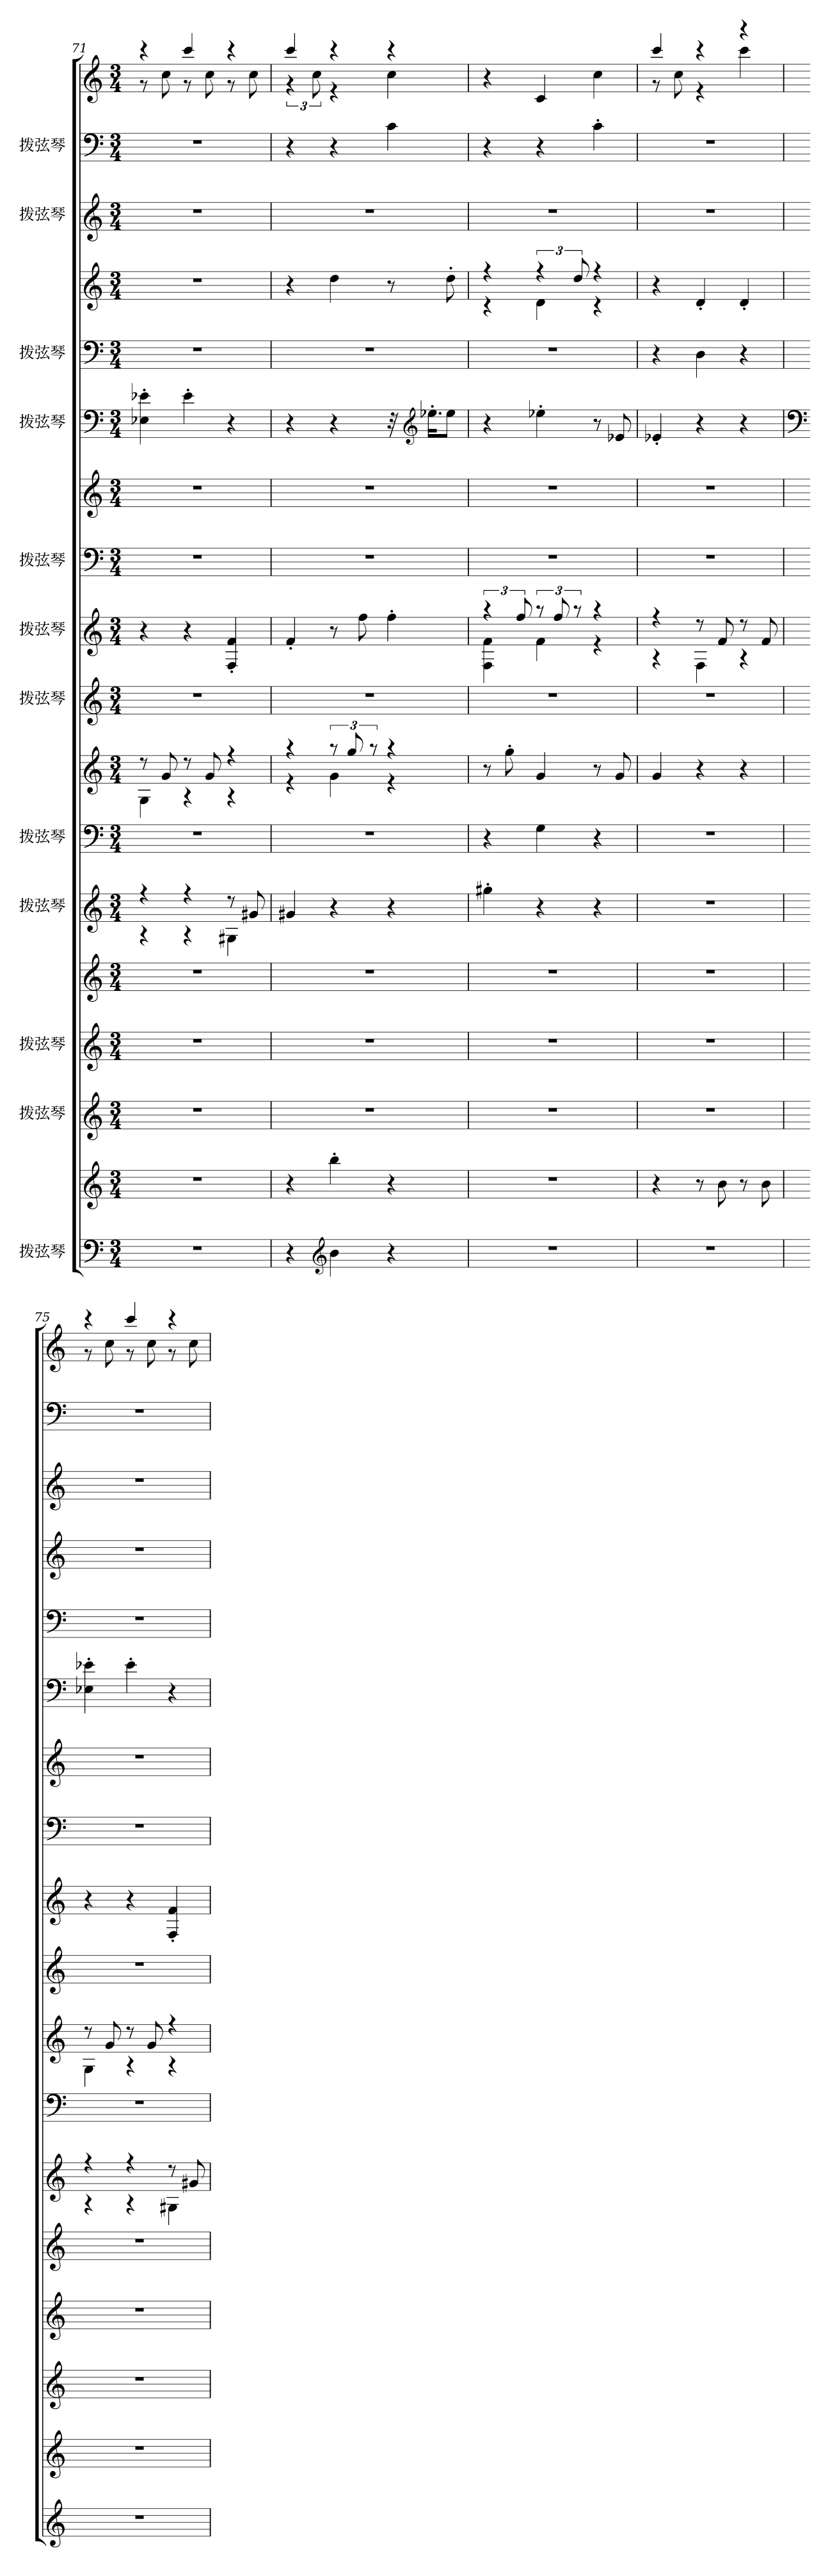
**kern	**kern	**kern	**kern	**kern	**kern	**kern	**kern	**kern	**kern	**kern	**kern	**kern	**kern	**kern	**kern	**kern	**kern
*part12	*part12	*part11	*part10	*part10	*part9	*part8	*part8	*part7	*part6	*part5	*part5	*part4	*part3	*part3	*part2	*part1	*part1
*staff18	*staff17	*staff16	*staff15	*staff14	*staff13	*staff12	*staff11	*staff10	*staff9	*staff8	*staff7	*staff6	*staff5	*staff4	*staff3	*staff2	*staff1
*I"拨弦琴	*	*I"拨弦琴	*I"拨弦琴	*	*I"拨弦琴	*I"拨弦琴	*	*I"拨弦琴	*I"拨弦琴	*I"拨弦琴	*	*I"拨弦琴	*I"拨弦琴	*	*I"拨弦琴	*I"拨弦琴	*
!!LO:PB:g=z
*clefF4	*clefG2	*clefG2	*clefG2	*clefG2	*clefG2	*clefF4	*clefG2	*clefG2	*clefG2	*clefF4	*clefG2	*clefF4	*clefF4	*clefG2	*clefG2	*clefF4	*clefG2
*k[]	*k[]	*k[]	*k[]	*k[]	*k[]	*k[]	*k[]	*k[]	*k[]	*k[]	*k[]	*k[]	*k[]	*k[]	*k[]	*k[]	*k[]
*M3/4	*M3/4	*M3/4	*M3/4	*M3/4	*M3/4	*M3/4	*M3/4	*M3/4	*M3/4	*M3/4	*M3/4	*M3/4	*M3/4	*M3/4	*M3/4	*M3/4	*M3/4
=71	=71	=71	=71	=71	=71	=71	=71	=71	=71	=71	=71	=71	=71	=71	=71	=71	=71
*	*	*	*	*	*^	*	*^	*	*	*	*	*	*	*	*	*	*^
2.r	2.r	2.r	2.r	2.r	4r	4r	2.r	8r	4G\	2.r	4r	2.r	2.r	4E-X\' 4e-X\'	2.r	2.r	2.r	2.r	4r	8r
.	.	.	.	.	.	.	.	8g/	.	.	.	.	.	.	.	.	.	.	.	8cc\
.	.	.	.	.	4r	4r	.	8r	4r	.	4r	.	.	4e-'\	.	.	.	.	4ccc/	8r
.	.	.	.	.	.	.	.	8g/	.	.	.	.	.	.	.	.	.	.	.	8cc\
.	.	.	.	.	8r	4G#X\	.	4r	4r	.	4F/' 4f/'	.	.	4r	.	.	.	.	4r	8r
.	.	.	.	.	8g#X/	.	.	.	.	.	.	.	.	.	.	.	.	.	.	8cc\
*	*	*	*	*	*v	*v	*	*	*	*	*	*	*	*	*	*	*	*	*	*
=72	=72	=72	=72	=72	=72	=72	=72	=72	=72	=72	=72	=72	=72	=72	=72	=72	=72	=72	=72
4r	4r	2.r	2.r	2.r	4g#X/	2.r	4r	4r	2.r	4f'/	2.r	2.r	4r	2.r	4r	2.r	4r	4ccc/	6r
.	.	.	.	.	.	.	.	.	.	.	.	.	.	.	.	.	.	.	12cc\
*clefG2	*	*	*	*	*	*	*	*	*	*	*	*	*	*	*	*	*	*	*
4b\	4bb'\	.	.	.	4r	.	12r	4g\	.	8r	.	.	4r	.	4dd\	.	4r	4r	4r
.	.	.	.	.	.	.	12gg/	.	.	.	.	.	.	.	.	.	.	.	.
.	.	.	.	.	.	.	.	.	.	8ff\	.	.	.	.	.	.	.	.	.
.	.	.	.	.	.	.	12r	.	.	.	.	.	.	.	.	.	.	.	.
4r	4r	.	.	.	4r	.	4r	4r	.	4ff'\	.	.	32r	.	8r	.	4c\	4r	4cc\
*	*	*	*	*	*	*	*	*	*	*	*	*	*clefG2	*	*	*	*	*	*
.	.	.	.	.	.	.	.	.	.	.	.	.	16.ee-X'\KL	.	.	.	.	.	.
.	.	.	.	.	.	.	.	.	.	.	.	.	8ee-\J	.	8dd'\	.	.	.	.
*	*	*	*	*	*	*	*v	*v	*	*	*	*	*	*	*	*	*	*v	*v
=73	=73	=73	=73	=73	=73	=73	=73	=73	=73	=73	=73	=73	=73	=73	=73	=73	=73
*	*	*	*	*	*	*	*	*	*^	*	*	*	*	*^	*	*	*
2.r	2.r	2.r	2.r	2.r	4gg#X'\	4r	8r	2.r	6r	4F\ 4f\	2.r	2.r	4r	2.r	4r	4r	2.r	4r	4r
.	.	.	.	.	.	.	8gg'\	.	.	.	.	.	.	.	.	.	.	.	.
.	.	.	.	.	.	.	.	.	12ff/	.	.	.	.	.	.	.	.	.	.
.	.	.	.	.	4r	4G\	4g/	.	12r	4f\	.	.	4ee-X'\	.	6r	4d\	.	4r	4c/
.	.	.	.	.	.	.	.	.	12ff/	.	.	.	.	.	.	.	.	.	.
.	.	.	.	.	.	.	.	.	12r	.	.	.	.	.	12dd/	.	.	.	.
.	.	.	.	.	4r	4r	8r	.	4r	4r	.	.	8r	.	4r	4r	.	4c'\	4cc\
.	.	.	.	.	.	.	8g/	.	.	.	.	.	8e-X/	.	.	.	.	.	.
*	*	*	*	*	*	*	*	*	*	*	*	*	*	*	*v	*v	*	*	*
=74	=74	=74	=74	=74	=74	=74	=74	=74	=74	=74	=74	=74	=74	=74	=74	=74	=74	=74
*	*	*	*	*	*	*	*	*	*	*	*	*	*	*	*	*	*	*^
2.r	4r	2.r	2.r	2.r	2.r	2.r	4g/	2.r	4r	4r	2.r	2.r	4e-X'/	4r	4r	2.r	2.r	4ccc/	8r
.	.	.	.	.	.	.	.	.	.	.	.	.	.	.	.	.	.	.	8cc\
.	8r	.	.	.	.	.	4r	.	8r	4F\	.	.	4r	4D\	4d'/	.	.	4r	4r
.	8b\	.	.	.	.	.	.	.	8f/	.	.	.	.	.	.	.	.	.	.
.	8r	.	.	.	.	.	4r	.	8r	4r	.	.	4r	4r	4d'/	.	.	4r	4ccc\
.	8b\	.	.	.	.	.	.	.	8f/	.	.	.	.	.	.	.	.	.	.
*	*	*	*	*	*	*	*	*	*v	*v	*	*	*	*	*	*	*	*	*
!!LO:PB:g=z	!!
=75	=75	=75	=75	=75	=75	=75	=75	=75	=75	=75	=75	=75	=75	=75	=75	=75	=75	=75
*	*	*	*	*	*	*	*	*	*	*	*	*clefF4	*	*	*	*	*	*
*	*	*	*	*	*^	*	*^	*	*	*	*	*	*	*	*	*	*	*
2.r	2.r	2.r	2.r	2.r	4r	4r	2.r	8r	4G\	2.r	4r	2.r	2.r	4E-X\' 4e-X\'	2.r	2.r	2.r	2.r	4r	8r
.	.	.	.	.	.	.	.	8g/	.	.	.	.	.	.	.	.	.	.	.	8cc\
.	.	.	.	.	4r	4r	.	8r	4r	.	4r	.	.	4e-'\	.	.	.	.	4ccc/	8r
.	.	.	.	.	.	.	.	8g/	.	.	.	.	.	.	.	.	.	.	.	8cc\
.	.	.	.	.	8r	4G#X\	.	4r	4r	.	4F/' 4f/'	.	.	4r	.	.	.	.	4r	8r
.	.	.	.	.	8g#X/	.	.	.	.	.	.	.	.	.	.	.	.	.	.	8cc\
*	*	*	*	*	*v	*v	*	*v	*v	*	*	*	*	*	*	*	*	*	*v	*v
=	=	=	=	=	=	=	=	=	=	=	=	=	=	=	=	=	=
*-	*-	*-	*-	*-	*-	*-	*-	*-	*-	*-	*-	*-	*-	*-	*-	*-	*-
